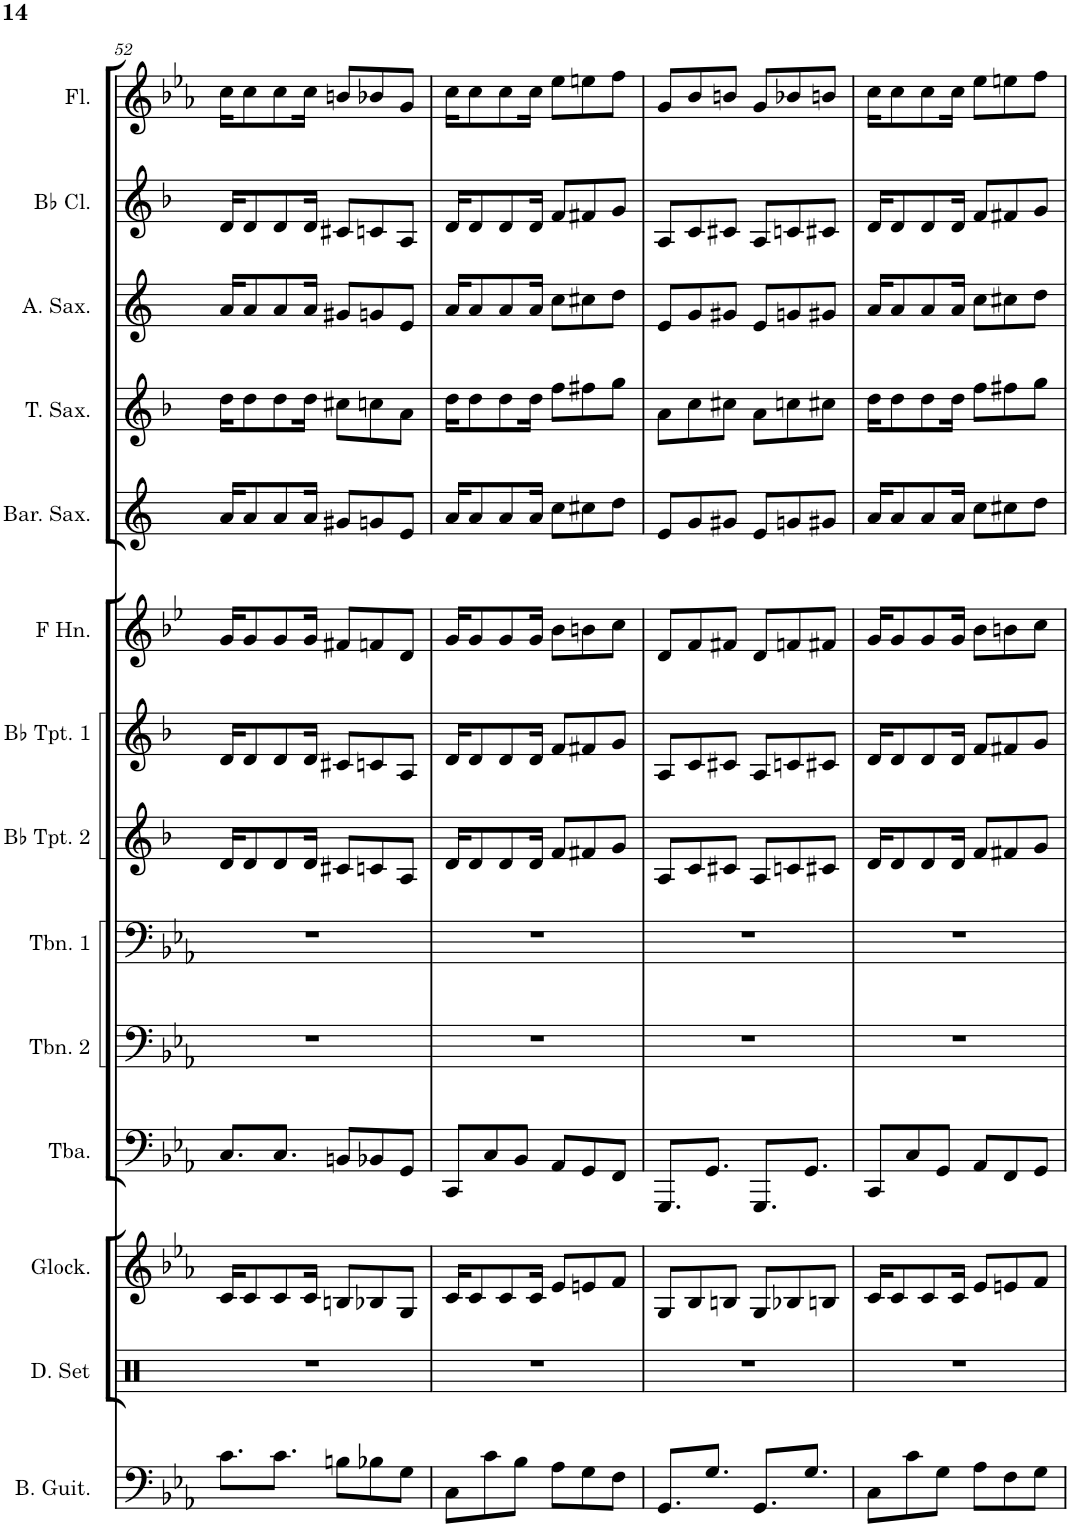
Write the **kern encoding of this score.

**kern	**kern	**kern	**kern	**kern	**kern	**kern	**kern	**kern	**kern	**kern	**kern	**kern	**kern
*part14	*part13	*part12	*part11	*part10	*part9	*part8	*part7	*part6	*part5	*part4	*part3	*part2	*part1
*staff14	*staff13	*staff12	*staff11	*staff10	*staff9	*staff8	*staff7	*staff6	*staff5	*staff4	*staff3	*staff2	*staff1
*I"Bass Guitar	*I"Drumset	*I"Glockenspiel	*I"Tuba	*I"Trombone 2	*I"Trombone 1	*I"Bb Trumpet 2	*I"Bb Trumpet 1	*I"Horn in F	*I"Baritone Saxophone	*I"Tenor Saxophone	*I"Alto Saxophone	*I"Bb Clarinet	*I"Flute
*I'B. Guit.	*I'D. Set	*I'Glock.	*I'Tba.	*I'Tbn. 2	*I'Tbn. 1	*I'Bb Tpt. 2	*I'Bb Tpt. 1	*	*I'Bar. Sax.	*I'T. Sax.	*I'A. Sax.	*I'Bb Cl.	*I'Fl.
!!LO:PB:g=z
*clefF4	*clefX	*clefG2	*clefF4	*clefF4	*clefF4	*clefG2	*clefG2	*clefG2	*clefG2	*clefG2	*clefG2	*clefG2	*clefG2
*Trd7c12	*	*Trd-14c-24	*	*	*	*Trd1c2	*Trd1c2	*Trd4c7	*Trd12c21	*Trd8c14	*Trd5c9	*Trd1c2	*
*k[b-e-a-]	*k[]	*k[b-e-a-]	*k[b-e-a-]	*k[b-e-a-]	*k[b-e-a-]	*k[b-]	*k[b-]	*k[b-e-]	*k[]	*k[b-]	*k[]	*k[b-]	*k[b-e-a-]
*M6/8	*M6/8	*M6/8	*M6/8	*M6/8	*M6/8	*M6/8	*M6/8	*M6/8	*M6/8	*M6/8	*M6/8	*M6/8	*M6/8
=52	=52	=52	=52	=52	=52	=52	=52	=52	=52	=52	=52	=52	=52
8.c\L	2.r	16c/KL	8.C/L	2.r	2.r	16d/KL	16d/KL	16g/KL	16a/KL	16dd\KL	16a/KL	16d/KL	16cc\KL
.	.	8c/	.	.	.	8d/	8d/	8g/	8a/	8dd\	8a/	8d/	8cc\
8.c\J	.	8c/	8.C/J	.	.	8d/	8d/	8g/	8a/	8dd\	8a/	8d/	8cc\
.	.	16c/Jk	.	.	.	16d/Jk	16d/Jk	16g/Jk	16a/Jk	16dd\Jk	16a/Jk	16d/Jk	16cc\Jk
8Bn\L	.	8Bn/L	8BBn/L	.	.	8c#X/L	8c#X/L	8f#X/L	8g#X/L	8cc#X\L	8g#X/L	8c#X/L	8bn/L
8B-X\	.	8B-X/	8BB-X/	.	.	8cn/	8cn/	8fn/	8gn/	8ccn\	8gn/	8cn/	8b-X/
8G\J	.	8G/J	8GG/J	.	.	8A/J	8A/J	8d/J	8e/J	8a\J	8e/J	8A/J	8g/J
=53	=53	=53	=53	=53	=53	=53	=53	=53	=53	=53	=53	=53	=53
8C\L	2.r	16c/KL	8CC/L	2.r	2.r	16d/KL	16d/KL	16g/KL	16a/KL	16dd\KL	16a/KL	16d/KL	16cc\KL
.	.	8c/	.	.	.	8d/	8d/	8g/	8a/	8dd\	8a/	8d/	8cc\
8c\	.	.	8C/	.	.	.	.	.	.	.	.	.	.
.	.	8c/	.	.	.	8d/	8d/	8g/	8a/	8dd\	8a/	8d/	8cc\
8B-\J	.	.	8BB-/J	.	.	.	.	.	.	.	.	.	.
.	.	16c/Jk	.	.	.	16d/Jk	16d/Jk	16g/Jk	16a/Jk	16dd\Jk	16a/Jk	16d/Jk	16cc\Jk
8A-\L	.	8e-/L	8AA-/L	.	.	8f/L	8f/L	8b-\L	8cc\L	8ff\L	8cc\L	8f/L	8ee-\L
8G\	.	8en/	8GG/	.	.	8f#X/	8f#X/	8bn\	8cc#X\	8ff#X\	8cc#X\	8f#X/	8een\
8F\J	.	8f/J	8FF/J	.	.	8g/J	8g/J	8cc\J	8dd\J	8gg\J	8dd\J	8g/J	8ff\J
=54	=54	=54	=54	=54	=54	=54	=54	=54	=54	=54	=54	=54	=54
8.GG/L	2.r	8G/L	8.GGG/L	2.r	2.r	8A/L	8A/L	8d/L	8e/L	8a\L	8e/L	8A/L	8g/L
.	.	8B-/	.	.	.	8c/	8c/	8f/	8g/	8cc\	8g/	8c/	8b-/
8.G/J	.	.	8.GG/J	.	.	.	.	.	.	.	.	.	.
.	.	8Bn/J	.	.	.	8c#X/J	8c#X/J	8f#X/J	8g#X/J	8cc#X\J	8g#X/J	8c#X/J	8bn/J
8.GG/L	.	8G/L	8.GGG/L	.	.	8A/L	8A/L	8d/L	8e/L	8a\L	8e/L	8A/L	8g/L
.	.	8B-X/	.	.	.	8cn/	8cn/	8fn/	8gn/	8ccn\	8gn/	8cn/	8b-X/
8.G/J	.	.	8.GG/J	.	.	.	.	.	.	.	.	.	.
.	.	8Bn/J	.	.	.	8c#X/J	8c#X/J	8f#X/J	8g#X/J	8cc#X\J	8g#X/J	8c#X/J	8bn/J
=55	=55	=55	=55	=55	=55	=55	=55	=55	=55	=55	=55	=55	=55
8C\L	2.r	16c/KL	8CC/L	2.r	2.r	16d/KL	16d/KL	16g/KL	16a/KL	16dd\KL	16a/KL	16d/KL	16cc\KL
.	.	8c/	.	.	.	8d/	8d/	8g/	8a/	8dd\	8a/	8d/	8cc\
8c\	.	.	8C/	.	.	.	.	.	.	.	.	.	.
.	.	8c/	.	.	.	8d/	8d/	8g/	8a/	8dd\	8a/	8d/	8cc\
8G\J	.	.	8GG/J	.	.	.	.	.	.	.	.	.	.
.	.	16c/Jk	.	.	.	16d/Jk	16d/Jk	16g/Jk	16a/Jk	16dd\Jk	16a/Jk	16d/Jk	16cc\Jk
8A-\L	.	8e-/L	8AA-/L	.	.	8f/L	8f/L	8b-\L	8cc\L	8ff\L	8cc\L	8f/L	8ee-\L
8F\	.	8en/	8FF/	.	.	8f#X/	8f#X/	8bn\	8cc#X\	8ff#X\	8cc#X\	8f#X/	8een\
8G\J	.	8f/J	8GG/J	.	.	8g/J	8g/J	8cc\J	8dd\J	8gg\J	8dd\J	8g/J	8ff\J
=	=	=	=	=	=	=	=	=	=	=	=	=	=
*-	*-	*-	*-	*-	*-	*-	*-	*-	*-	*-	*-	*-	*-
